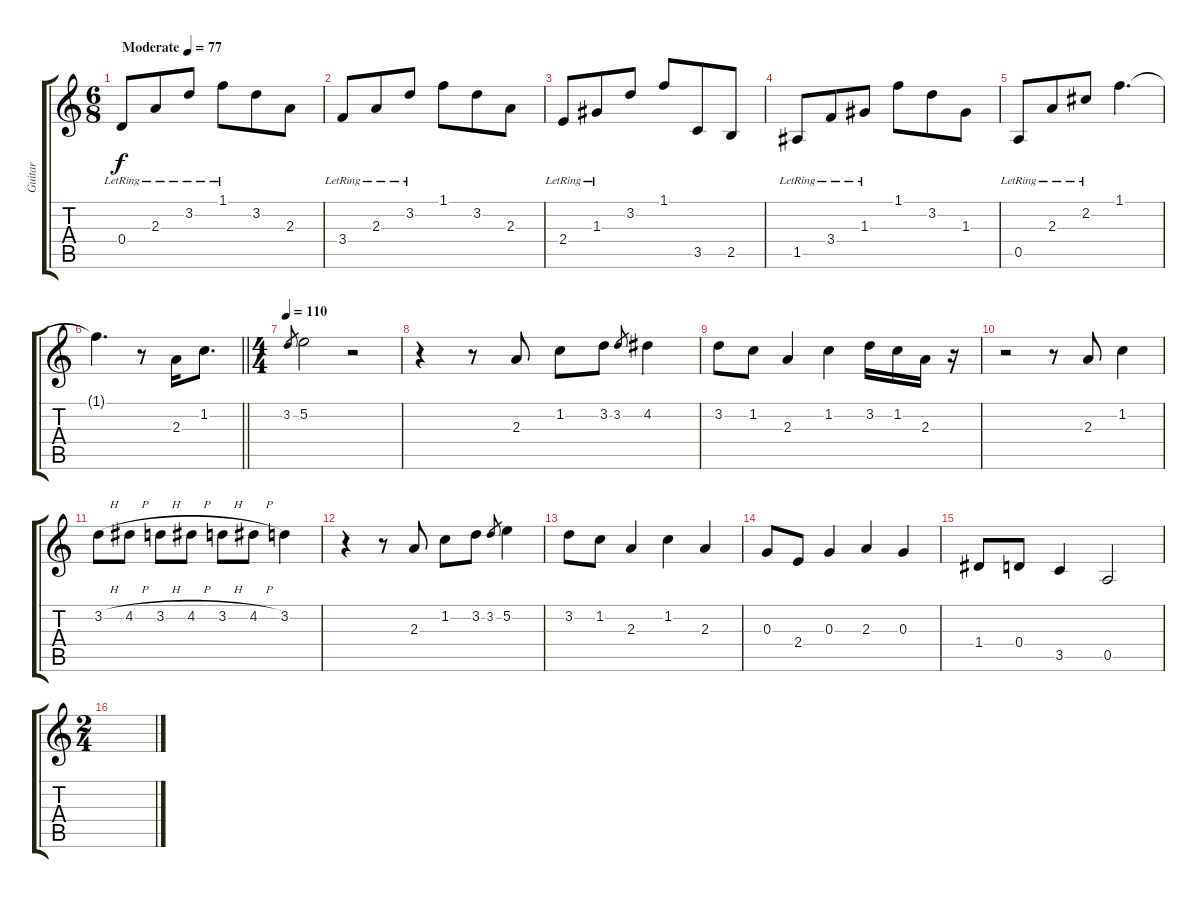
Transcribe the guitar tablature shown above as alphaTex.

\track ("Guitar" "Guitar") {instrument acousticguitarsteel}
\staff {score tabs}
\tuning (E4 B3 G3 D3 A2 E2) {hide}
\ts (6 8)
\tempo (77 "Moderate")
\clef g2
\ks c
0.4{lr}.8{dy f instrument acousticguitarsteel} 2.3{lr}.8 3.2{lr}.8 1.1{lr}.8 3.2.8 2.3.8 |
3.4{lr}.8 2.3{lr}.8 3.2{lr}.8 1.1.8 3.2.8 2.3.8 |
2.4{lr}.8 1.3{lr}.8 3.2.8 1.1.8 3.5.8 2.5.8 |
1.5{lr}.8 3.4{lr}.8 1.3{lr}.8 1.1.8 3.2.8 1.3.8 |
0.5{lr}.8 2.3{lr}.8 2.2{lr}.8 1.1.4{d} |
\barLineRight lightlight
1.1{t}.4{d} r.8 2.3.16 1.2.8{d} |
\ts (4 4)
\tempo 110
3.2.8{gr} 5.2.2 r.2 |
r.4 r.8 2.3.8 1.2.8 3.2.8 3.2.8{gr} 4.2.4 |
3.2.8 1.2.8 2.3.4 1.2.4 3.2.16 1.2.16 2.3.16 r.16 |
r.2 r.8 2.3.8 1.2.4 |
3.2{h}.8 4.2{h}.8 3.2{h}.8 4.2{h}.8 3.2{h}.8 4.2{h}.8 3.2.4 |
r.4 r.8 2.3.8 1.2.8 3.2.8 3.2.8{gr} 5.2.4 |
3.2.8 1.2.8 2.3.4 1.2.4 2.3.4 |
0.3.8 2.4.8 0.3.4 2.3.4 0.3.4 |
1.4.8 0.4.8 3.5.4 0.5.2 |
\ts (2 4)
